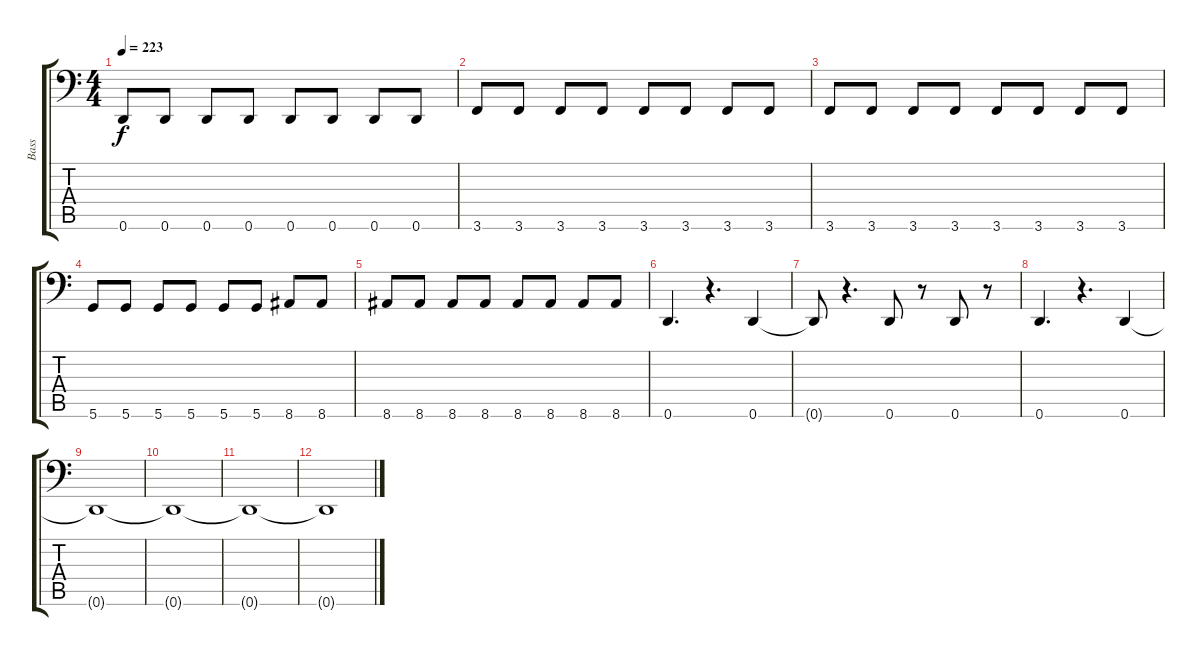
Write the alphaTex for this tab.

\track ("Bass" "Bass") {instrument electricbasspick}
\staff {score tabs}
\tuning (E3 B2 G2 D2 A1 D1) {hide}
\ts (4 4)
\tempo 223
\clef f4
\ks c
0.6.8{dy f} 0.6.8 0.6.8 0.6.8 0.6.8 0.6.8 0.6.8 0.6.8 |
3.6.8 3.6.8 3.6.8 3.6.8 3.6.8 3.6.8 3.6.8 3.6.8 |
3.6.8 3.6.8 3.6.8 3.6.8 3.6.8 3.6.8 3.6.8 3.6.8 |
5.6.8 5.6.8 5.6.8 5.6.8 5.6.8 5.6.8 8.6.8 8.6.8 |
8.6.8 8.6.8 8.6.8 8.6.8 8.6.8 8.6.8 8.6.8 8.6.8 |
0.6.4{d} r.4{d} 0.6.4 |
0.6{t}.8 r.4{d} 0.6.8 r.8 0.6.8 r.8 |
0.6.4{d} r.4{d} 0.6.4 |
0.6{t}.1 |
0.6{t}.1 |
0.6{t}.1 |
0.6{t}.1
